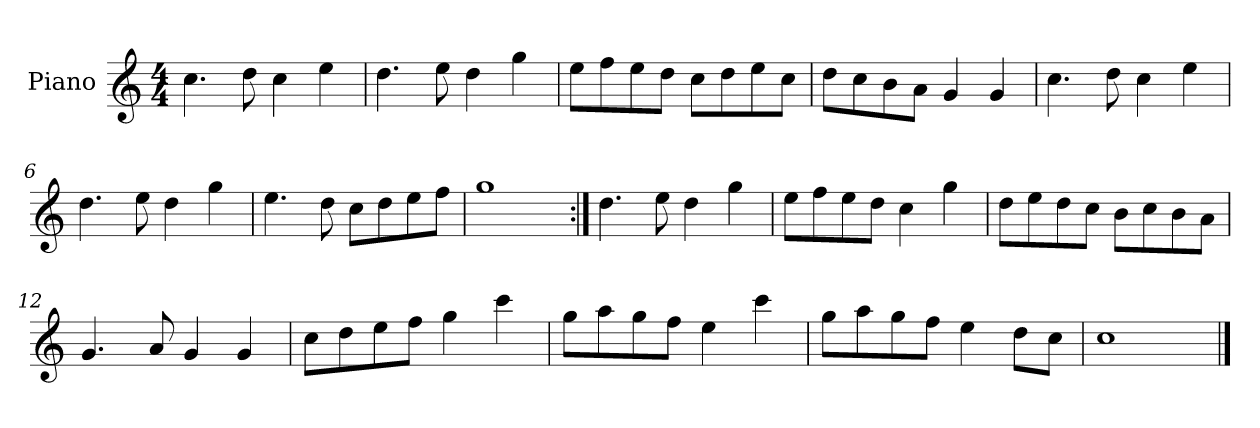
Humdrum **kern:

**kern
*part1
*staff1
*I"Piano
*I'Pno.
*clefG2
*k[]
*M4/4
=1
4.cc\
8dd\
4cc\
4ee\
=2
4.dd\
8ee\
4dd\
4gg\
=3
8ee\L
8ff\
8ee\
8dd\J
8cc\L
8dd\
8ee\
8cc\J
=4
8dd\L
8cc\
8b\
8a\J
4g/
4g/
=5
4.cc\
8dd\
4cc\
4ee\
=6
4.dd\
8ee\
4dd\
4gg\
=7
4.ee\
8dd\
8cc\L
8dd\
8ee\
8ff\J
=8
1gg
!!LO:LB:g=z
=9:|!
4.dd\
8ee\
4dd\
4gg\
=10
8ee\L
8ff\
8ee\
8dd\J
4cc\
4gg\
=11
8dd\L
8ee\
8dd\
8cc\J
8b\L
8cc\
8b\
8a\J
=12
4.g/
8a/
4g/
4g/
=13
8cc\L
8dd\
8ee\
8ff\J
4gg\
4ccc\
=14
8gg\L
8aa\
8gg\
8ff\J
4ee\
4ccc\
=15
8gg\L
8aa\
8gg\
8ff\J
4ee\
8dd\L
8cc\J
=16
1cc
==
*-
